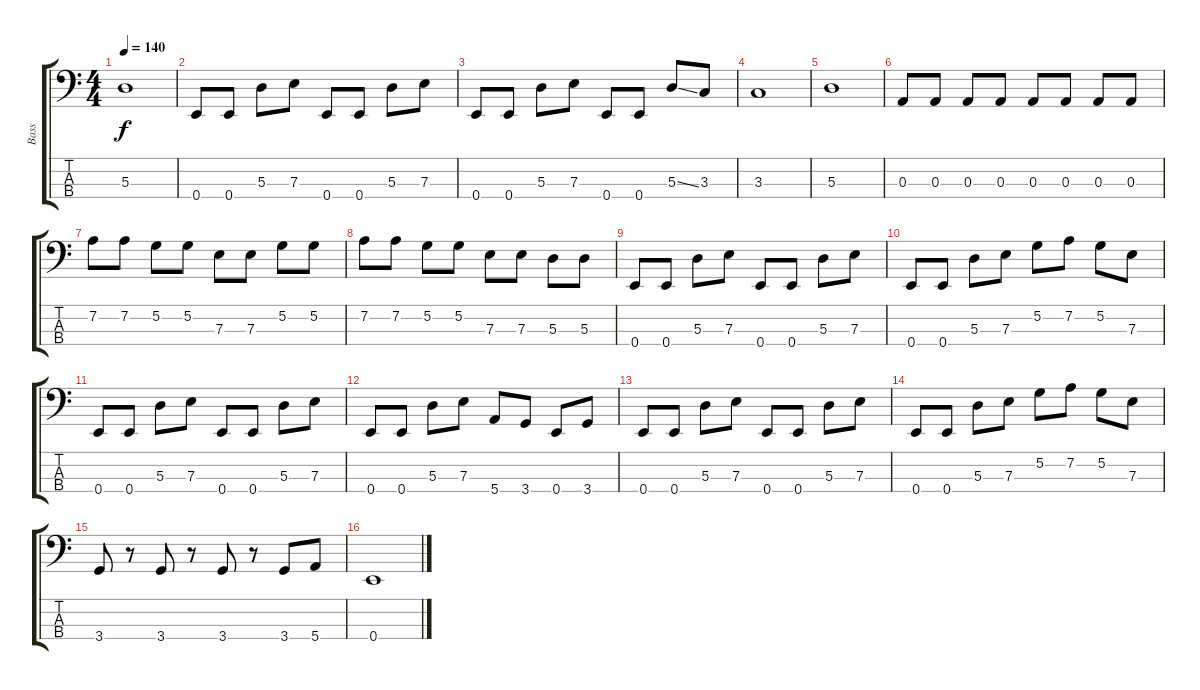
\track ("Bass" "Bass") {instrument electricbassfinger}
\staff {score tabs}
\tuning (G2 D2 A1 E1) {hide}
\ts (4 4)
\tempo 140
\clef f4
\ks c
5.3.1{dy f} |
0.4.8 0.4.8 5.3.8 7.3.8 0.4.8 0.4.8 5.3.8 7.3.8 |
0.4.8 0.4.8 5.3.8 7.3.8 0.4.8 0.4.8 5.3{ss}.8 3.3.8 |
3.3.1 |
5.3.1 |
0.3.8 0.3.8 0.3.8 0.3.8 0.3.8 0.3.8 0.3.8 0.3.8 |
7.2.8 7.2.8 5.2.8 5.2.8 7.3.8 7.3.8 5.2.8 5.2.8 |
7.2.8 7.2.8 5.2.8 5.2.8 7.3.8 7.3.8 5.3.8 5.3.8 |
0.4.8 0.4.8 5.3.8 7.3.8 0.4.8 0.4.8 5.3.8 7.3.8 |
0.4.8 0.4.8 5.3.8 7.3.8 5.2.8 7.2.8 5.2.8 7.3.8 |
0.4.8 0.4.8 5.3.8 7.3.8 0.4.8 0.4.8 5.3.8 7.3.8 |
0.4.8 0.4.8 5.3.8 7.3.8 5.4.8 3.4.8 0.4.8 3.4.8 |
0.4.8 0.4.8 5.3.8 7.3.8 0.4.8 0.4.8 5.3.8 7.3.8 |
0.4.8 0.4.8 5.3.8 7.3.8 5.2.8 7.2.8 5.2.8 7.3.8 |
3.4.8 r.8 3.4.8 r.8 3.4.8 r.8 3.4.8 5.4.8 |
0.4.1
